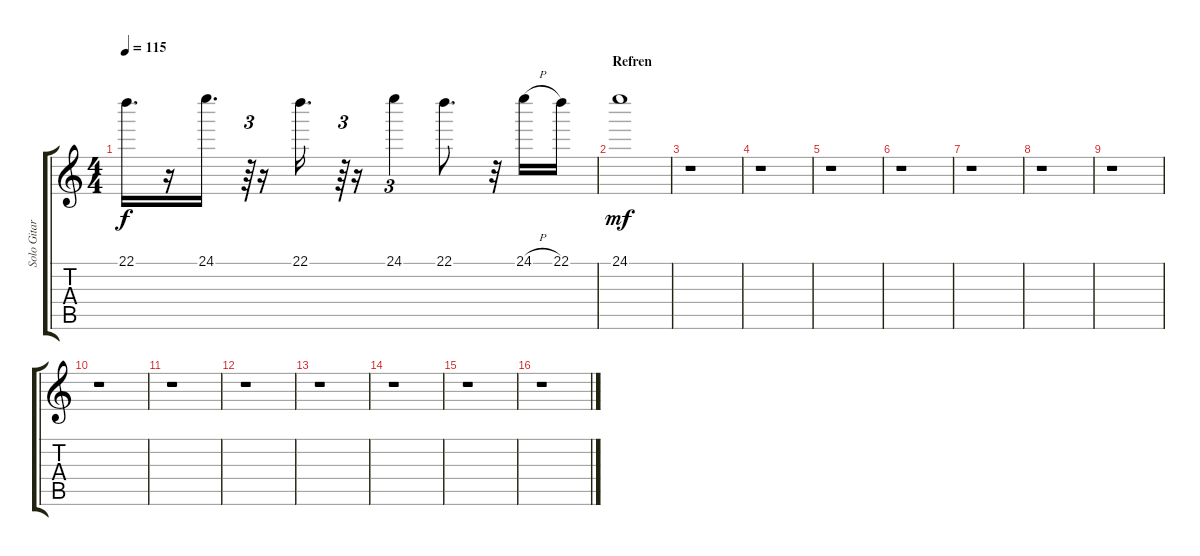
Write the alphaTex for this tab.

\track ("Solo Gitara 1" "Solo Gitar") {instrument distortionguitar}
\staff {score tabs}
\tuning (E4 B3 G3 D3 A2 E2) {hide}
\ts (4 4)
\tempo 115
\clef g2
\ks c
22.1{t}.16{d dy f} r.16 24.1.16{d} r.64{tu (3 2)} r.16 22.1.16{d} r.64{tu (3 2)} r.16 24.1.4{tu (3 2)} 22.1.8{d} r.32 24.1{h}.16 22.1.16 |
\section ("" "Refren")
24.1.1{dy mf} |
r.1 |
r.1 |
r.1 |
r.1 |
r.1 |
r.1 |
r.1 |
r.1 |
r.1 |
r.1 |
r.1 |
r.1 |
r.1 |
r.1
